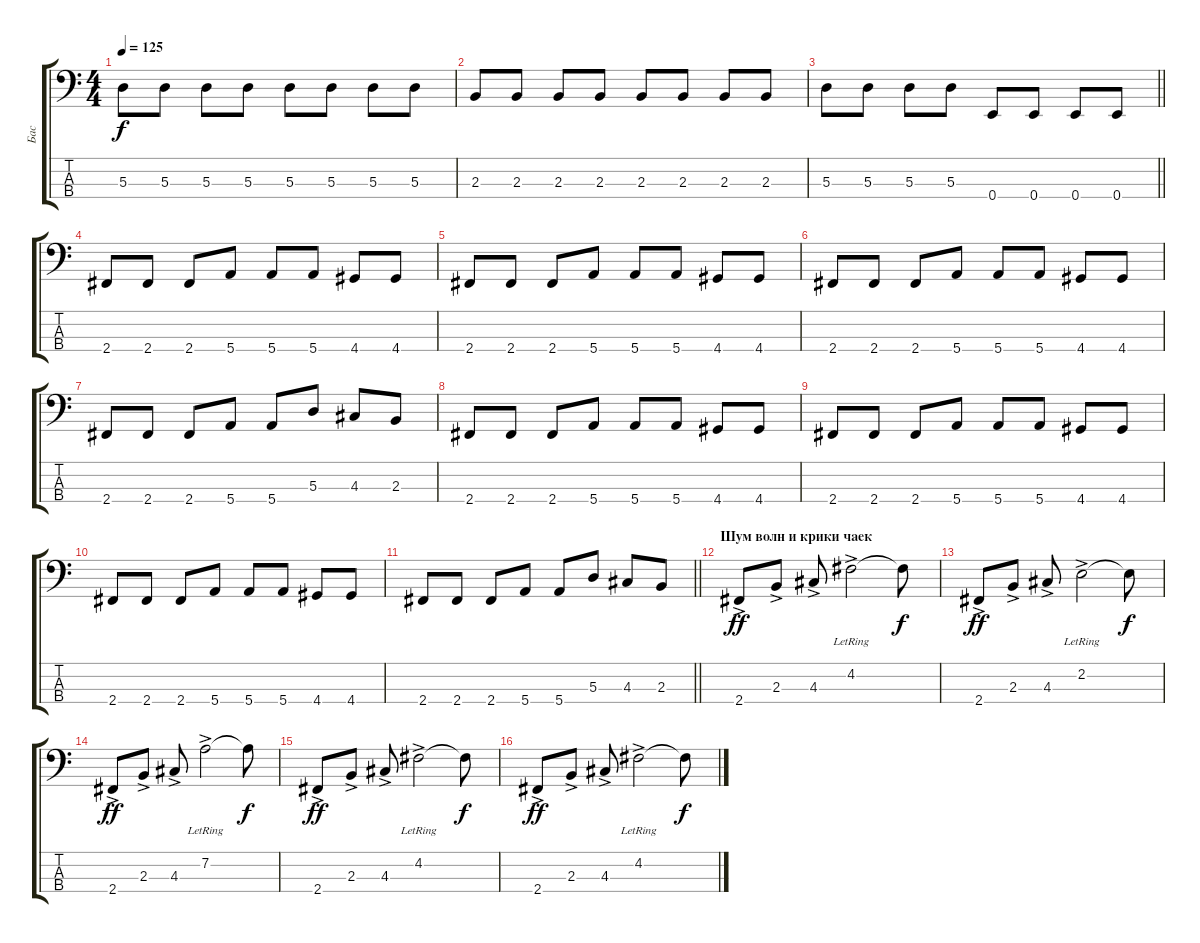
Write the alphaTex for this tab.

\track ("Бас" "Бас") {instrument electricbassfinger}
\staff {score tabs}
\tuning (G2 D2 A1 E1) {hide}
\ts (4 4)
\tempo 125
\clef f4
\ks c
5.3.8{dy f} 5.3.8 5.3.8 5.3.8 5.3.8 5.3.8 5.3.8 5.3.8 |
2.3.8 2.3.8 2.3.8 2.3.8 2.3.8 2.3.8 2.3.8 2.3.8 |
\barLineRight lightlight
5.3.8 5.3.8 5.3.8 5.3.8 0.4.8 0.4.8 0.4.8 0.4.8 |
\section ("" "")
2.4.8 2.4.8 2.4.8 5.4.8 5.4.8 5.4.8 4.4.8 4.4.8 |
2.4.8 2.4.8 2.4.8 5.4.8 5.4.8 5.4.8 4.4.8 4.4.8 |
2.4.8 2.4.8 2.4.8 5.4.8 5.4.8 5.4.8 4.4.8 4.4.8 |
2.4.8 2.4.8 2.4.8 5.4.8 5.4.8 5.3.8 4.3.8 2.3.8 |
2.4.8 2.4.8 2.4.8 5.4.8 5.4.8 5.4.8 4.4.8 4.4.8 |
2.4.8 2.4.8 2.4.8 5.4.8 5.4.8 5.4.8 4.4.8 4.4.8 |
2.4.8 2.4.8 2.4.8 5.4.8 5.4.8 5.4.8 4.4.8 4.4.8 |
\barLineRight lightlight
2.4.8 2.4.8 2.4.8 5.4.8 5.4.8 5.3.8 4.3.8 2.3.8 |
\section ("" "Шум волн и крики чаек")
2.4{ac}.8{dy ff} 2.3{ac}.8 4.3{ac}.8 4.2{ac lr}.2 4.2{t}.8{dy f} |
2.4{ac}.8{dy ff} 2.3{ac}.8 4.3{ac}.8 2.2{ac lr}.2 2.2{t}.8{dy f} |
2.4{ac}.8{dy ff} 2.3{ac}.8 4.3{ac}.8 7.2{ac lr}.2 7.2{t}.8{dy f} |
2.4{ac}.8{dy ff} 2.3{ac}.8 4.3{ac}.8 4.2{ac lr}.2 4.2{t}.8{dy f} |
2.4{ac}.8{dy ff} 2.3{ac}.8 4.3{ac}.8 4.2{ac lr}.2 4.2{t}.8{dy f}
